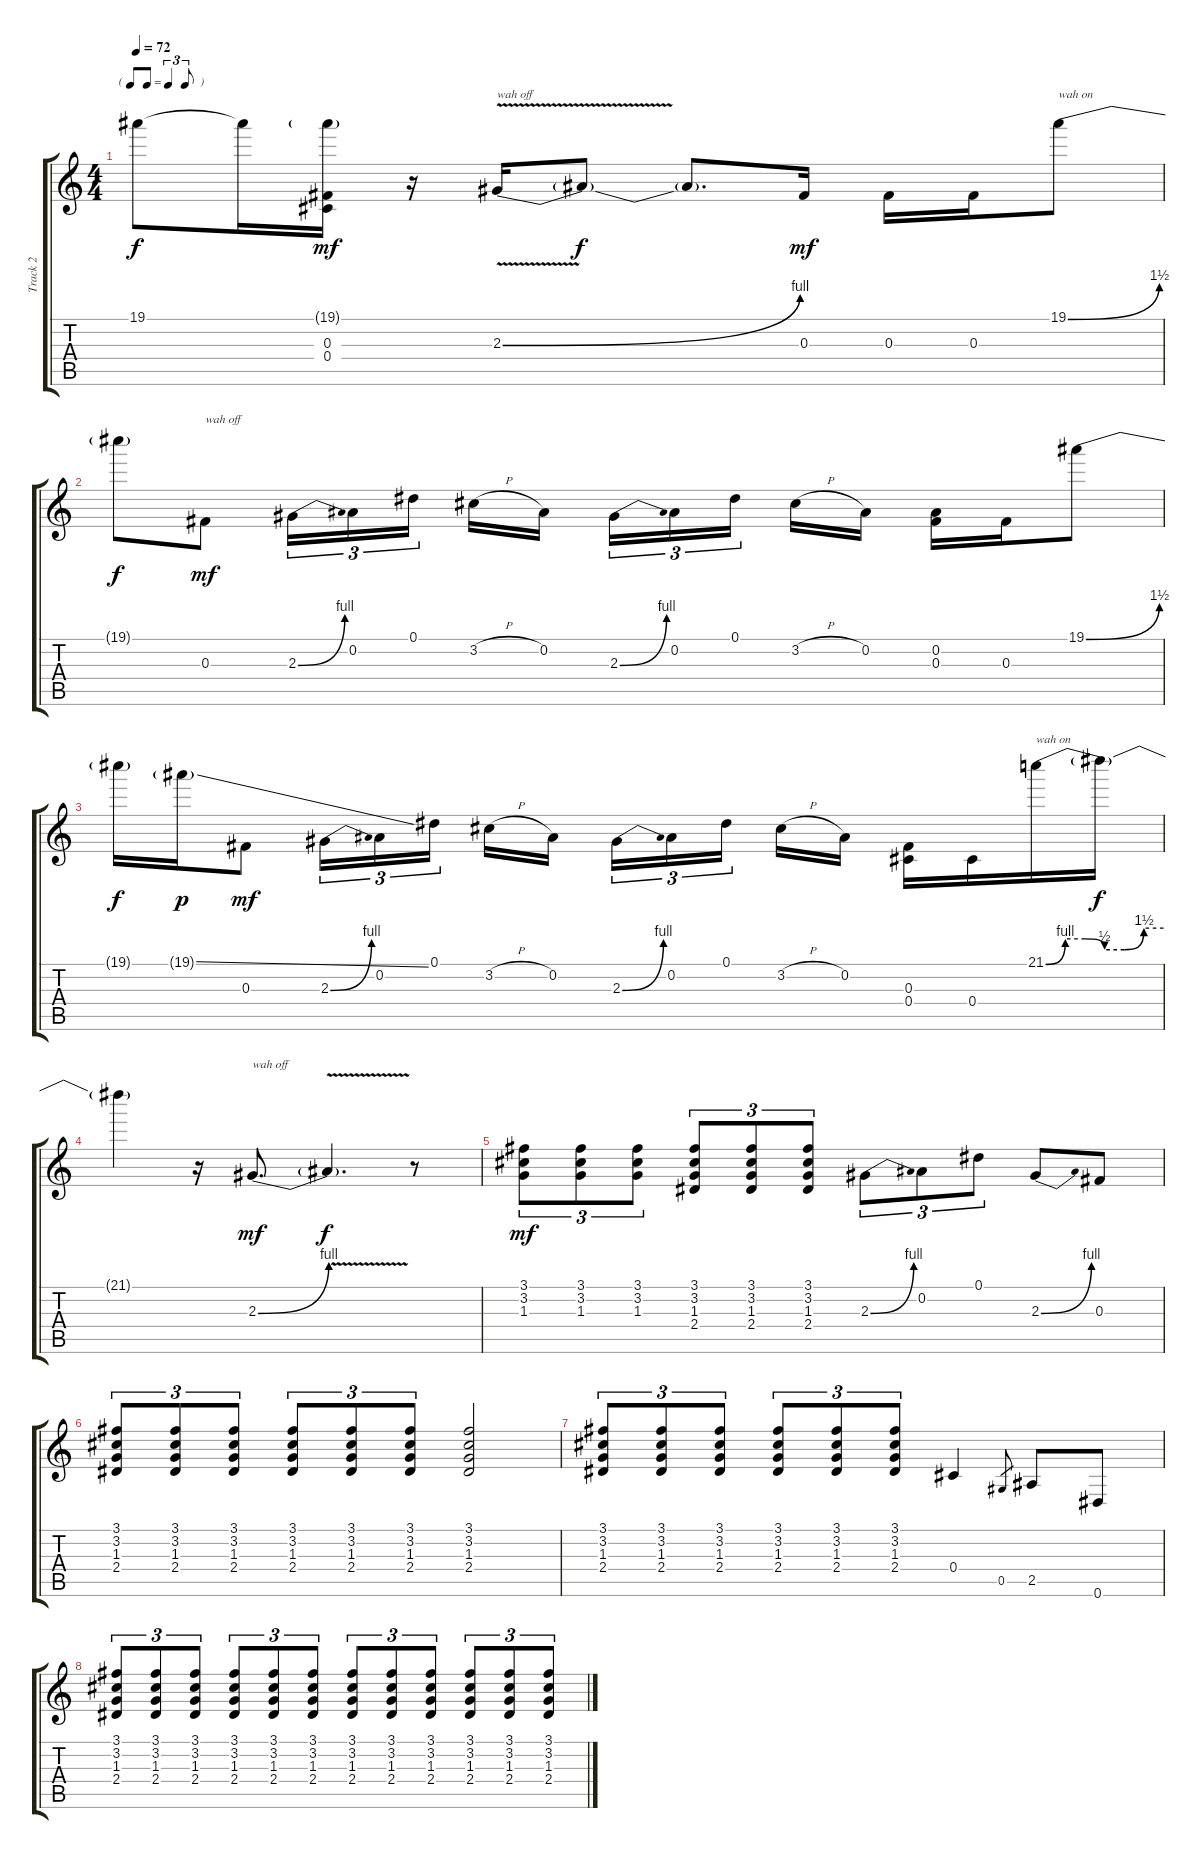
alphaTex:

\track ("Track 2" "Track 2") {instrument fretlessbass}
\staff {score tabs}
\tuning (Eb4 Bb3 Gb3 Db3 Ab2 Eb2) {hide}
\ts (4 4)
\tf triplet8th
\tempo 72
\clef g2
\ks c
19.1{t}.8{dy f} 19.1{t}.16 (19.1{g} 0.3 0.4).16{dy mf} r.16 2.3{be (bend 0 0 60 4) v}.16{txt "wah off"} 2.3{t}.8{dy f} 2.3{t}.8{d} 0.3.16{dy mf} 0.3.16 0.3.16 19.1{be (bend 0 0 60 6)}.8{txt "wah on"} |
19.1{t}.8{dy f} 0.3.8{txt "wah off" dy mf} 2.3{be (bend 0 0 60 4)}.16{tu (3 2)} 0.2.16{tu (3 2)} 0.1.16{tu (3 2)} 3.2{h}.16 0.2.16 2.3{be (bend 0 0 60 4)}.16{tu (3 2)} 0.2.16{tu (3 2)} 0.1.16{tu (3 2)} 3.2{h}.16 0.2.16 (0.2 0.3).16 0.3.16 19.1{be (bend 0 0 60 6)}.8 |
19.1{t}.16{dy f} 19.1{ss g}.16{dy p} 0.3.8{dy mf} 2.3{be (bend 0 0 60 4)}.16{tu (3 2)} 0.2.16{tu (3 2)} 0.1.16{tu (3 2)} 3.2{h}.16 0.2.16 2.3{be (bend 0 0 60 4)}.16{tu (3 2)} 0.2.16{tu (3 2)} 0.1.16{tu (3 2)} 3.2{h}.16 0.2.16 (0.3 0.4).16 0.4.16 21.1{be (custom 0 0 10 4 20 4 30 2 40 2 50 6 60 6)}.16{txt "wah on"} 21.1{t}.16{dy f} |
21.1{t}.4 r.16 2.3{be (bend 0 0 60 4)}.8{d txt "wah off" dy mf} 2.3{v t}.4{d dy f} r.8 |
(3.1 3.2 1.3).8{tu (3 2) dy mf} (3.1 3.2 1.3).8{tu (3 2)} (3.1 3.2 1.3).8{tu (3 2)} (3.1 3.2 1.3 2.4).8{tu (3 2)} (3.1 3.2 1.3 2.4).8{tu (3 2)} (3.1 3.2 1.3 2.4).8{tu (3 2)} 2.3{be (bend 0 0 60 4)}.8{tu (3 2)} 0.2.8{tu (3 2)} 0.1.8{tu (3 2)} 2.3{be (bend 0 0 60 4)}.8 0.3.8 |
(3.1 3.2 1.3 2.4).8{tu (3 2)} (3.1 3.2 1.3 2.4).8{tu (3 2)} (3.1 3.2 1.3 2.4).8{tu (3 2)} (3.1 3.2 1.3 2.4).8{tu (3 2)} (3.1 3.2 1.3 2.4).8{tu (3 2)} (3.1 3.2 1.3 2.4).8{tu (3 2)} (3.1 3.2 1.3 2.4).2 |
(3.1 3.2 1.3 2.4).8{tu (3 2)} (3.1 3.2 1.3 2.4).8{tu (3 2)} (3.1 3.2 1.3 2.4).8{tu (3 2)} (3.1 3.2 1.3 2.4).8{tu (3 2)} (3.1 3.2 1.3 2.4).8{tu (3 2)} (3.1 3.2 1.3 2.4).8{tu (3 2)} 0.4.4 0.5.8{gr} 2.5.8 0.6.8 |
(3.1 3.2 1.3 2.4).8{tu (3 2)} (3.1 3.2 1.3 2.4).8{tu (3 2)} (3.1 3.2 1.3 2.4).8{tu (3 2)} (3.1 3.2 1.3 2.4).8{tu (3 2)} (3.1 3.2 1.3 2.4).8{tu (3 2)} (3.1 3.2 1.3 2.4).8{tu (3 2)} (3.1 3.2 1.3 2.4).8{tu (3 2)} (3.1 3.2 1.3 2.4).8{tu (3 2)} (3.1 3.2 1.3 2.4).8{tu (3 2)} (3.1 3.2 1.3 2.4).8{tu (3 2)} (3.1 3.2 1.3 2.4).8{tu (3 2)} (3.1 3.2 1.3 2.4).8{tu (3 2)}
